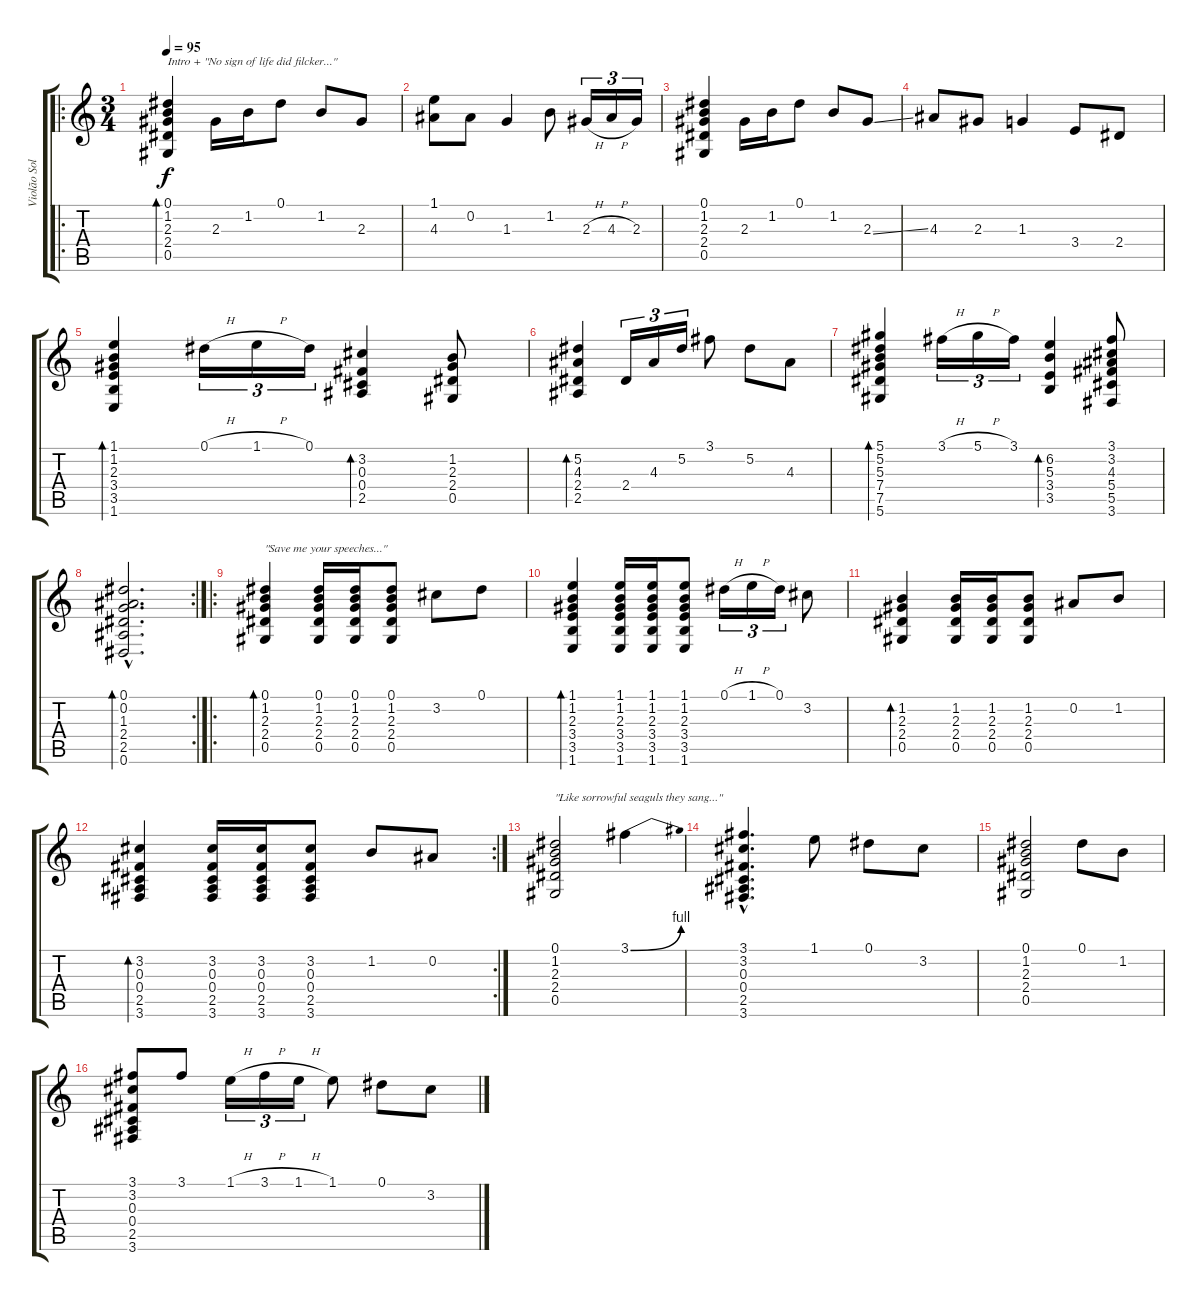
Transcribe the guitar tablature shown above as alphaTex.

\track ("Violão Solo" "Violão Sol") {instrument acousticguitarnylon}
\staff {score tabs}
\tuning (Eb4 Bb3 Gb3 Db3 Ab2 Eb2) {hide}
\ro
\ts (3 4)
\tempo 95
\clef g2
\ks c
(0.1 1.2 2.3 2.4 0.5).4{bd 60 txt "Intro + \"No sign of life did filcker...\"" dy f instrument acousticguitarnylon} 2.3.16 1.2.16 0.1.8 1.2.8 2.3.8 |
(1.1 4.3).8 0.2.8 1.3.4 1.2.8 2.3{h}.16{tu (3 2)} 4.3{h}.16{tu (3 2)} 2.3.16{tu (3 2)} |
(0.1 1.2 2.3 2.4 0.5).4 2.3.16 1.2.16 0.1.8 1.2.8 2.3{ss}.8 |
4.3.8 2.3.8 1.3.4 3.4.8 2.4.8 |
(1.1 1.2 2.3 3.4 3.5 1.6).4{bd 60} 0.1{h}.16{tu (3 2)} 1.1{h}.16{tu (3 2)} 0.1.16{tu (3 2)} (3.2 0.3 0.4 2.5).4{bd 60} (1.2 2.3 2.4 0.5).8 |
(5.2 4.3 2.4 2.5).4{bd 60} 2.4.16{tu (3 2)} 4.3.16{tu (3 2)} 5.2.16{tu (3 2)} 3.1.8 5.2.8 4.3.8 |
(5.1 5.2 5.3 7.4 7.5 5.6).4{bd 60} 3.1{h}.16{tu (3 2)} 5.1{h}.16{tu (3 2)} 3.1.16{tu (3 2)} (6.2 5.3 3.4 3.5).4{bd 60} (3.1 3.2 4.3 5.4 5.5 3.6).8 |
\rc 2
(0.1{hac} 0.2{hac} 1.3{hac} 2.4{hac} 2.5{hac} 0.6{hac}).2{d bd 60} |
\ro
(0.1 1.2 2.3 2.4 0.5).4{bd 60 txt "\"Save me your speeches...\""} (0.1 1.2 2.3 2.4 0.5).16 (0.1 1.2 2.3 2.4 0.5).16 (0.1 1.2 2.3 2.4 0.5).8 3.2.8 0.1.8 |
(1.1 1.2 2.3 3.4 3.5 1.6).4{bd 60} (1.1 1.2 2.3 3.4 3.5 1.6).16 (1.1 1.2 2.3 3.4 3.5 1.6).16 (1.1 1.2 2.3 3.4 3.5 1.6).8 0.1{h}.16{tu (3 2)} 1.1{h}.16{tu (3 2)} 0.1.16{tu (3 2)} 3.2.8 |
(1.2 2.3 2.4 0.5).4{bd 60} (1.2 2.3 2.4 0.5).16 (1.2 2.3 2.4 0.5).16 (1.2 2.3 2.4 0.5).8 0.2.8 1.2.8 |
\rc 2
(3.2 0.3 0.4 2.5 3.6).4{bd 60} (3.2 0.3 0.4 2.5 3.6).16 (3.2 0.3 0.4 2.5 3.6).16 (3.2 0.3 0.4 2.5 3.6).8 1.2.8 0.2.8 |
(0.1 1.2 2.3 2.4 0.5).2{txt "\"Like sorrowful seaguls they sang...\""} 3.1{be (bend 0 0 60 4)}.4 |
(3.1{hac} 3.2{hac} 0.3{hac} 0.4{hac} 2.5{hac} 3.6{hac}).4{d} 1.1.8 0.1.8 3.2.8 |
(0.1 1.2 2.3 2.4 0.5).2 0.1.8 1.2.8 |
(3.1 3.2 0.3 0.4 2.5 3.6).8 3.1.8 1.1{h}.16{tu (3 2)} 3.1{h}.16{tu (3 2)} 1.1{h}.16{tu (3 2)} 1.1.8 0.1.8 3.2.8
